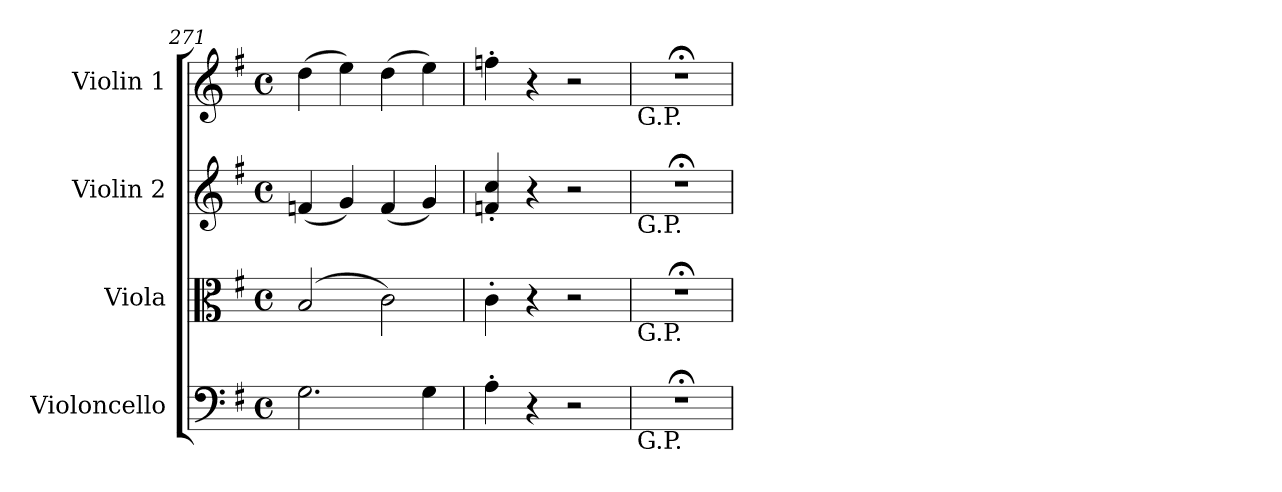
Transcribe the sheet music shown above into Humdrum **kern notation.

**kern	**dynam	**kern	**dynam	**kern	**dynam	**kern	**dynam
*part4	*part4	*part3	*part3	*part2	*part2	*part1	*part1
*staff4	*staff4	*staff3	*staff3	*staff2	*staff2	*staff1	*staff1
*I"Violoncello	*	*I"Viola	*	*I"Violin 2	*	*I"Violin 1	*
*I'Vc	*	*I'Vla	*	*I'Vln	*	*I'Vln	*
!!LO:LB:g=z
*clefF4	*	*clefC3	*	*clefG2	*	*clefG2	*
*k[f#]	*	*k[f#]	*	*k[f#]	*	*k[f#]	*
*M4/4	*	*M4/4	*	*M4/4	*	*M4/4	*
*met(c)	*	*met(c)	*	*met(c)	*	*met(c)	*
=271	=271	=271	=271	=271	=271	=271	=271
2.G\	.	(2B/	.	(4fn/	.	(4dd\	.
.	.	.	.	4g/)	.	4ee\)	.
.	.	2c\)	.	(4f/	.	(4dd\	.
4G\	.	.	.	4g/)	.	4ee\)	.
=272	=272	=272	=272	=272	=272	=272	=272
!	!LO:DY:b	!	!LO:DY:b	!	!LO:DY:b	!	!LO:DY:b
4A'\	other-dynamics	4c'\	other-dynamics	4fn/' 4cc/'	other-dynamics	4ffn'\	other-dynamics
4r	.	4r	.	4r	.	4r	.
2r	.	2r	.	2r	.	2r	.
=273	=273	=273	=273	=273	=273	=273	=273
!	!	!	!	!	!	!LO:TX:b:t=G.P.	!
!	!	!	!	!LO:TX:b:t=G.P.	!	!	!
!	!	!LO:TX:b:t=G.P.	!	!	!	!	!
!LO:TX:b:t=G.P.	!	!	!	!	!	!	!
1r;<	.	1r;<	.	1r;<	.	1r;<	.
=	=	=	=	=	=	=	=
*-	*-	*-	*-	*-	*-	*-	*-
